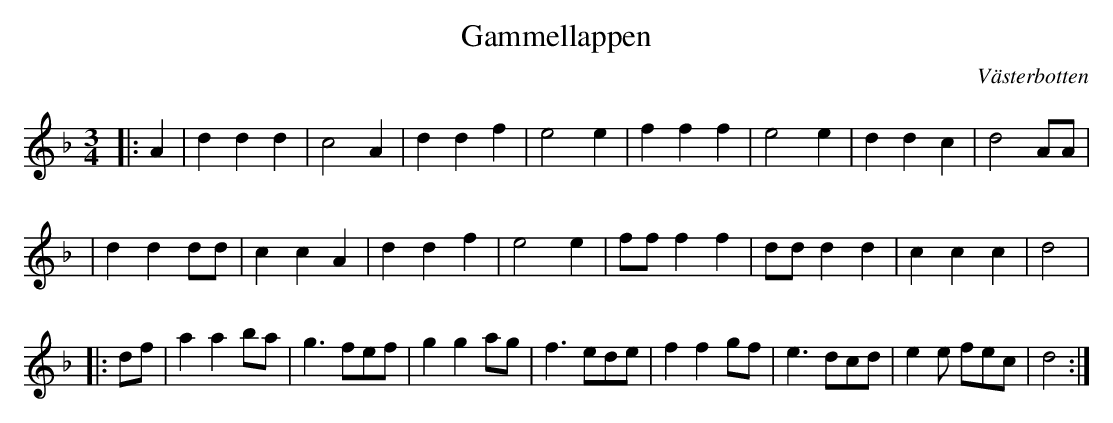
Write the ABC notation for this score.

X:1
T:Gammellappen
O:Västerbotten
M:3/4
L:1/4
K:Dm
|:A | d d d | c2 A | d d f | e2 e | f f f | e2 e | d d c | d2 A/A/ |
| d d d/d/ | c c A | d d f | e2 e | f/f/ f f | d/d/ d d | c c c | d2 |
|: d/f/ | a a b/a/ | g3/ f/e/f/ | g g a/g/ |f3/ e/d/e/ | f f g/f/ | e3/ d/c/d/ | e e/ f/e/c/ | d2 :|
